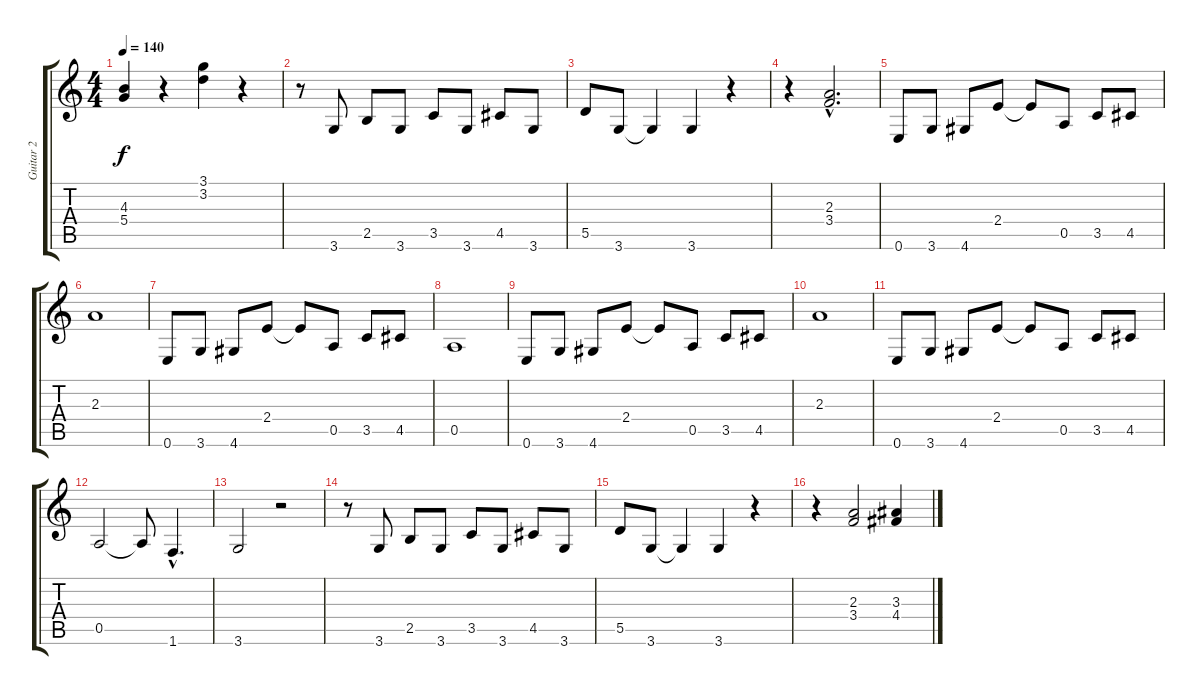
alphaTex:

\track ("Guitar 2" "Guitar 2") {instrument distortionguitar}
\staff {score tabs}
\tuning (E4 B3 G3 D3 A2 E2) {hide}
\ts (4 4)
\tempo 140
\clef g2
\ks c
(4.3 5.4).4{dy f} r.4 (3.1 3.2).4 r.4 |
r.8 3.6.8 2.5.8 3.6.8 3.5.8 3.6.8 4.5.8 3.6.8 |
5.5.8 3.6.8 3.6{t}.4 3.6.4 r.4 |
r.4 (2.3{hac} 3.4{hac}).2{d} |
0.6.8{volume 5} 3.6.8 4.6.8 2.4.8 2.4{t}.8 0.5.8 3.5.8 4.5.8 |
2.3.1 |
0.6.8 3.6.8 4.6.8 2.4.8 2.4{t}.8 0.5.8 3.5.8 4.5.8 |
0.5.1 |
0.6.8 3.6.8 4.6.8 2.4.8 2.4{t}.8 0.5.8 3.5.8 4.5.8 |
2.3.1 |
0.6.8 3.6.8 4.6.8 2.4.8 2.4{t}.8 0.5.8 3.5.8 4.5.8 |
0.5.2 0.5{t}.8 1.6{hac}.4{d} |
3.6.2 r.2 |
r.8 3.6.8 2.5.8 3.6.8 3.5.8 3.6.8 4.5.8 3.6.8 |
5.5.8 3.6.8 3.6{t}.4 3.6.4 r.4 |
r.4 (2.3 3.4).2 (3.3 4.4).4
